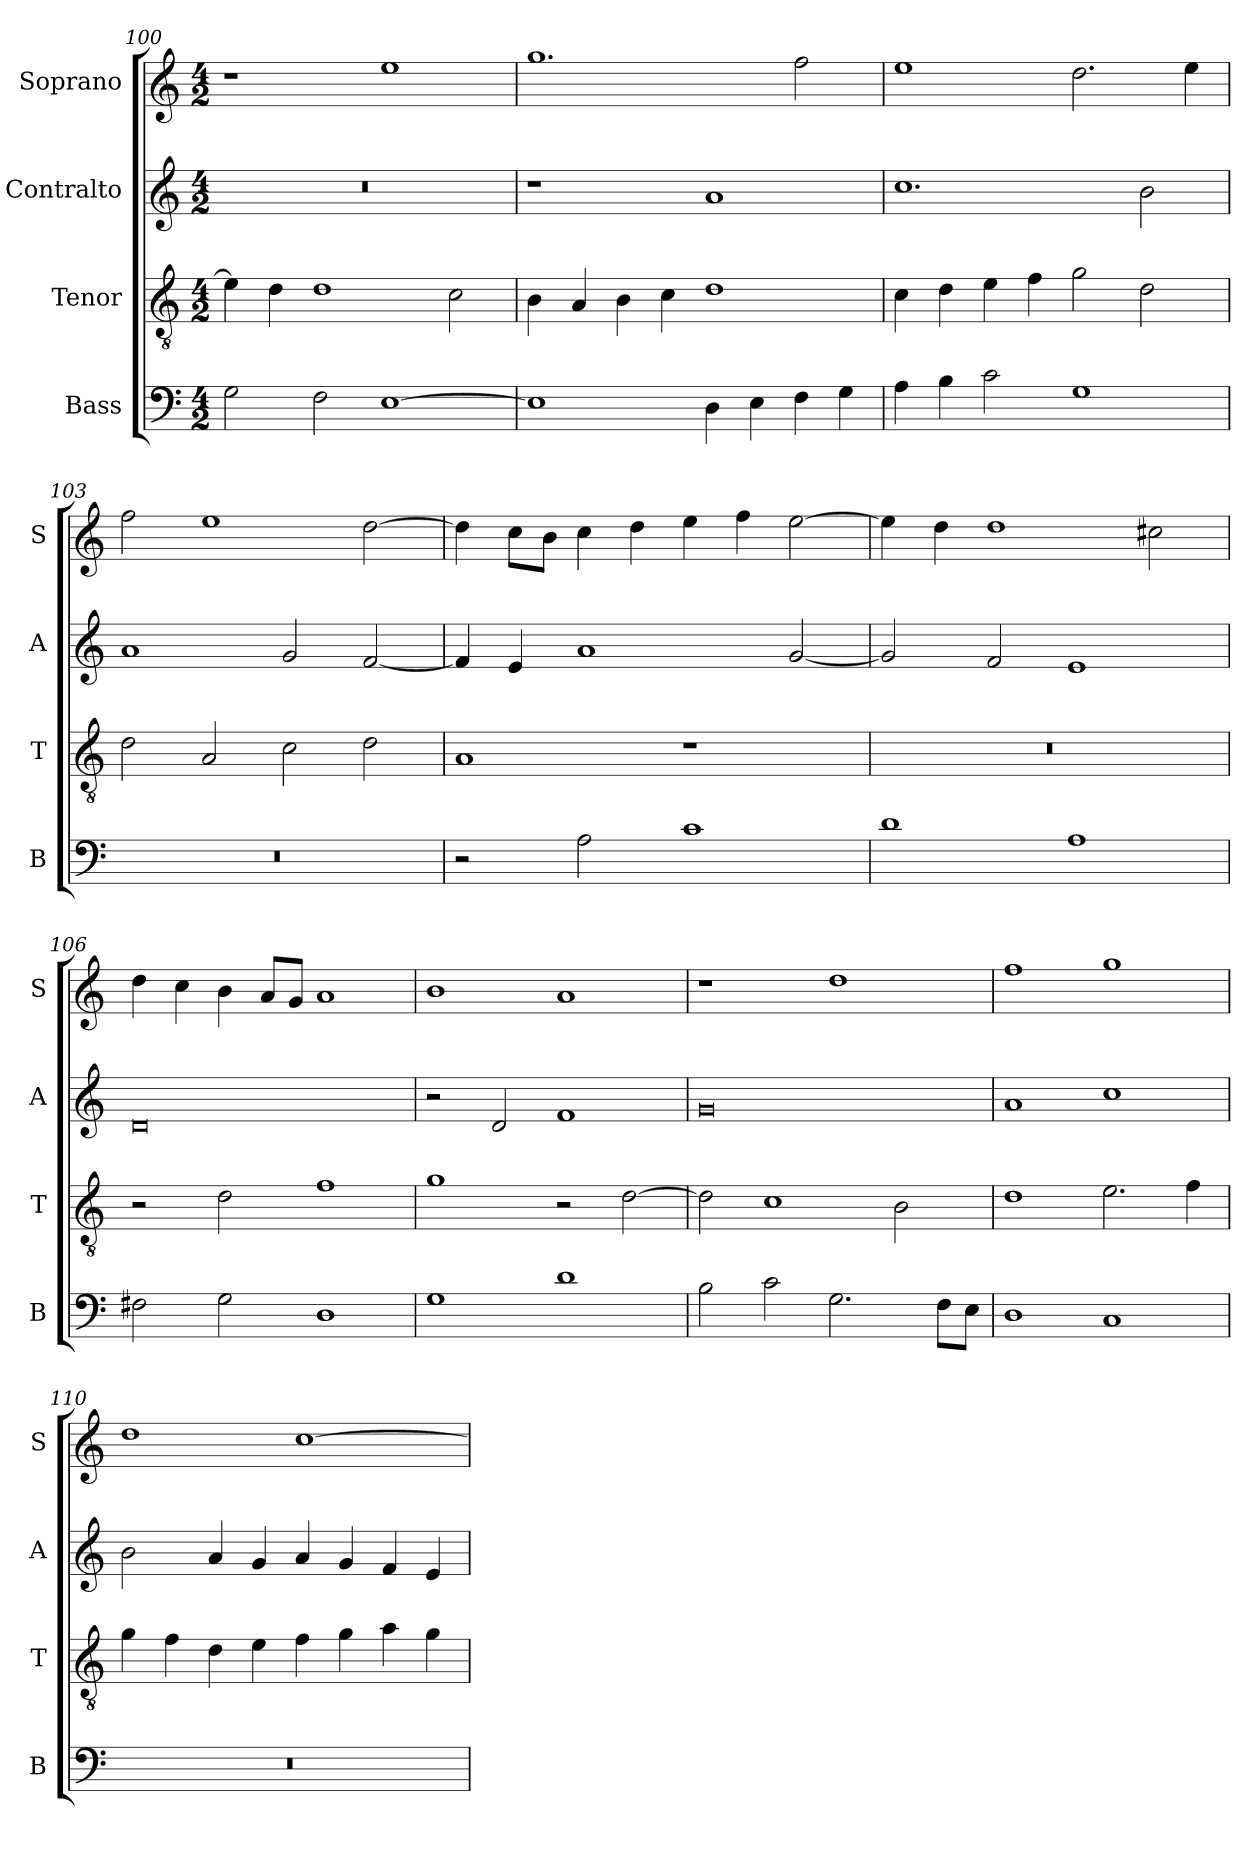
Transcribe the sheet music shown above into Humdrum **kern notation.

**kern	**kern	**kern	**kern
*part4	*part3	*part2	*part1
*staff4	*staff3	*staff2	*staff1
*I"Bass	*I"Tenor	*I"Contralto	*I"Soprano
*I'B	*I'T	*I'A	*I'S
*clefF4	*clefGv2	*clefG2	*clefG2
*k[]	*k[]	*k[]	*k[]
*M4/2	*M4/2	*M4/2	*M4/2
=100	=100	=100	=100
2G	4e]	0r	1r
.	4d	.	.
2F	1d	.	.
[1E	.	.	1ee
.	2c	.	.
=101	=101	=101	=101
1E]	4B	1r	1.gg
.	4A	.	.
.	4B	.	.
.	4c	.	.
4D	1d	1a	.
4E	.	.	.
4F	.	.	2ff
4G	.	.	.
=102	=102	=102	=102
4A	4c	1.cc	1ee
4B	4d	.	.
2c	4e	.	.
.	4f	.	.
1G	2g	.	2.dd
.	2d	2b	.
.	.	.	4ee
=103	=103	=103	=103
0r	2d	1a	2ff
.	2A	.	1ee
.	2c	2g	.
.	2d	[2f	[2dd
=104	=104	=104	=104
2r	1A	4f]	4dd]
.	.	4e	8cc\L
.	.	.	8b\J
2A	.	1a	4cc
.	.	.	4dd
1c	1r	.	4ee
.	.	.	4ff
.	.	[2g	[2ee
=105	=105	=105	=105
1d	0r	2g]	4ee]
.	.	.	4dd
.	.	2f	1dd
1A	.	1e	.
.	.	.	2cc#X
=106	=106	=106	=106
2F#X	2r	0d	4dd
.	.	.	4cc
2G	2d	.	4b
.	.	.	8a/L
.	.	.	8g/J
1D	1f	.	1a
=107	=107	=107	=107
1G	1g	2r	1b
.	.	2d	.
1d	2r	1f	1a
.	[2d	.	.
=108	=108	=108	=108
2B	2d]	0g	1r
2c	1c	.	.
2.G	.	.	1dd
.	2B	.	.
8F\L	.	.	.
8E\J	.	.	.
=109	=109	=109	=109
1D	1d	1a	1ff
1C	2.e	1cc	1gg
.	4f	.	.
=110	=110	=110	=110
0r	4g	2b	1dd
.	4f	.	.
.	4d	4a	.
.	4e	4g	.
.	4f	4a	[1cc
.	4g	4g	.
.	4a	4f	.
.	4g	4e	.
=	=	=	=
*-	*-	*-	*-
